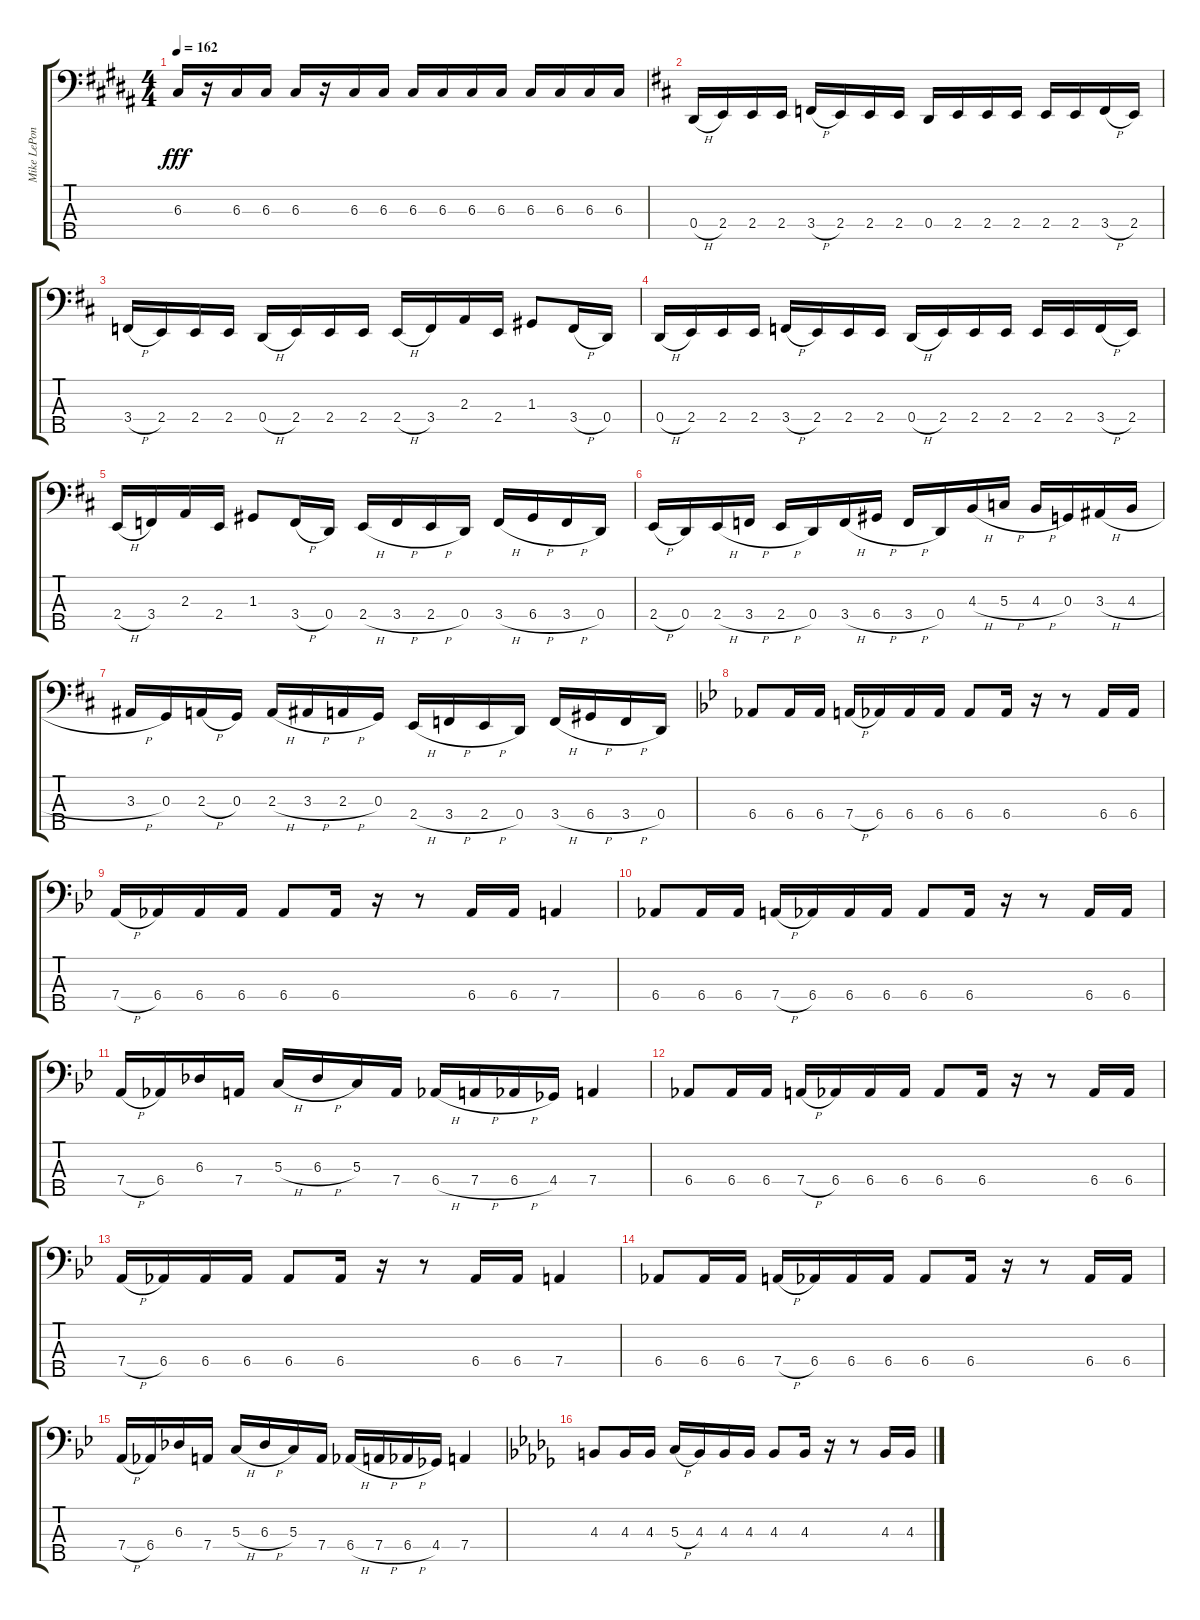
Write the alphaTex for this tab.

\track ("Mike LePond" "Mike LePon") {instrument electricbassfinger}
\staff {score tabs}
\tuning (F2 C2 G1 D1 A0) {hide}
\ts (4 4)
\tempo 162
\clef f4
\ks g#minor
6.3.16{dy fff} r.16 6.3.16 6.3.16 6.3.16 r.16 6.3.16 6.3.16 6.3.16 6.3.16 6.3.16 6.3.16 6.3.16 6.3.16 6.3.16 6.3.16 |
\ks bminor
0.4{h}.16 2.4.16 2.4.16 2.4.16 3.4{h}.16 2.4.16 2.4.16 2.4.16 0.4.16 2.4.16 2.4.16 2.4.16 2.4.16 2.4.16 3.4{h}.16 2.4.16 |
3.4{h}.16 2.4.16 2.4.16 2.4.16 0.4{h}.16 2.4.16 2.4.16 2.4.16 2.4{h}.16 3.4.16 2.3.16 2.4.16 1.3.8 3.4{h}.16 0.4.16 |
0.4{h}.16 2.4.16 2.4.16 2.4.16 3.4{h}.16 2.4.16 2.4.16 2.4.16 0.4{h}.16 2.4.16 2.4.16 2.4.16 2.4.16 2.4.16 3.4{h}.16 2.4.16 |
2.4{h}.16 3.4.16 2.3.16 2.4.16 1.3.8 3.4{h}.16 0.4.16 2.4{h}.16 3.4{h}.16 2.4{h}.16 0.4.16 3.4{h}.16 6.4{h}.16 3.4{h}.16 0.4.16 |
2.4{h}.16 0.4.16 2.4{h}.16 3.4{h}.16 2.4{h}.16 0.4.16 3.4{h}.16 6.4{h}.16 3.4{h}.16 0.4.16 4.3{h}.16 5.3{h}.16 4.3{h}.16 0.3.16 3.3{h}.16 4.3{h}.16 |
3.3{h}.16 0.3.16 2.3{h}.16 0.3.16 2.3{h}.16 3.3{h}.16 2.3{h}.16 0.3.16 2.4{h}.16 3.4{h}.16 2.4{h}.16 0.4.16 3.4{h}.16 6.4{h}.16 3.4{h}.16 0.4.16 |
\ks bb
6.4.8 6.4.16 6.4.16 7.4{h}.16 6.4.16 6.4.16 6.4.16 6.4.8 6.4.16 r.16 r.8 6.4.16 6.4.16 |
7.4{h}.16 6.4.16 6.4.16 6.4.16 6.4.8 6.4.16 r.16 r.8 6.4.16 6.4.16 7.4.4 |
6.4.8 6.4.16 6.4.16 7.4{h}.16 6.4.16 6.4.16 6.4.16 6.4.8 6.4.16 r.16 r.8 6.4.16 6.4.16 |
7.4{h}.16 6.4.16 6.3.16 7.4.16 5.3{h}.16 6.3{h}.16 5.3.16 7.4.16 6.4{h}.16 7.4{h}.16 6.4{h}.16 4.4.16 7.4.4 |
6.4.8 6.4.16 6.4.16 7.4{h}.16 6.4.16 6.4.16 6.4.16 6.4.8 6.4.16 r.16 r.8 6.4.16 6.4.16 |
7.4{h}.16 6.4.16 6.4.16 6.4.16 6.4.8 6.4.16 r.16 r.8 6.4.16 6.4.16 7.4.4 |
6.4.8 6.4.16 6.4.16 7.4{h}.16 6.4.16 6.4.16 6.4.16 6.4.8 6.4.16 r.16 r.8 6.4.16 6.4.16 |
7.4{h}.16 6.4.16 6.3.16 7.4.16 5.3{h}.16 6.3{h}.16 5.3.16 7.4.16 6.4{h}.16 7.4{h}.16 6.4{h}.16 4.4.16 7.4.4 |
\ks bbminor
4.3.8 4.3.16 4.3.16 5.3{h}.16 4.3.16 4.3.16 4.3.16 4.3.8 4.3.16 r.16 r.8 4.3.16 4.3.16
